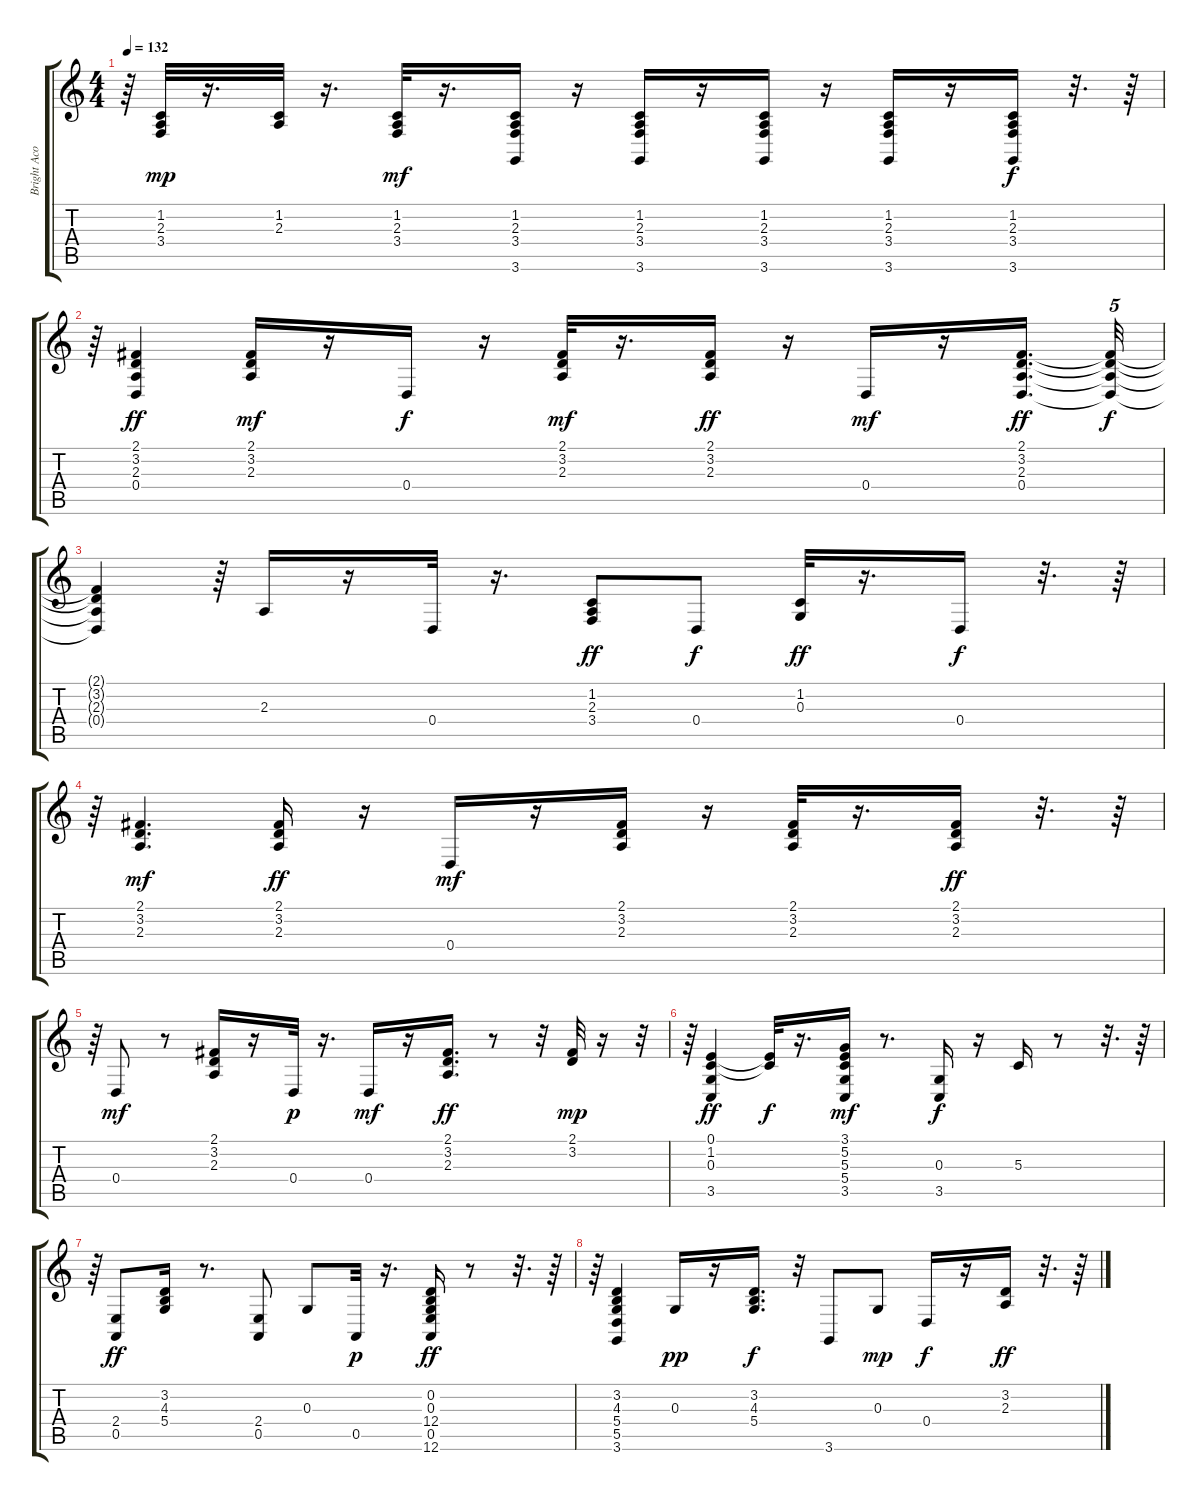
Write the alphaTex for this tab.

\track ("Bright Acoustic" "Bright Aco") {instrument brightacousticpiano}
\staff {score tabs}
\tuning (E4 B3 G3 D3 A2 E2) {hide}
\ts (4 4)
\tempo 132
\clef g2
\ks c
r.64{dy mf} (1.2 2.3 3.4).32{dy mp} r.16{d} (1.2 2.3).32 r.16{d} (1.2 2.3 3.4).32{dy mf} r.16{d} (1.2 2.3 3.4 3.6).16 r.16 (1.2 2.3 3.4 3.6).16 r.16 (1.2 2.3 3.4 3.6).16 r.16 (1.2 2.3 3.4 3.6).16 r.16 (1.2 2.3 3.4 3.6).16{dy f} r.32{d} r.64 |
r.64 (2.1 3.2 2.3 0.4).4{dy ff} (2.1 3.2 2.3).16{dy mf} r.16 0.4.16{dy f} r.16 (2.1 3.2 2.3).32{dy mf} r.16{d} (2.1 3.2 2.3).16{dy ff} r.16 0.4.16{dy mf} r.16 (2.1 3.2 2.3 0.4).16{d dy ff} (2.1{t} 3.2{t} 2.3{t} 0.4{t}).32{tu (5 4) dy f} |
(2.1{t} 3.2{t} 2.3{t} 0.4{t}).4 r.64 2.3.16 r.16 0.4.32 r.16{d} (1.2 2.3 3.4).8{dy ff} 0.4.8{dy f} (1.2 0.3).32{dy ff} r.16{d} 0.4.16{dy f} r.32{d} r.64 |
r.64 (2.1 3.2 2.3).4{d dy mf} (2.1 3.2 2.3).16{dy ff} r.16 0.4.16{dy mf} r.16 (2.1 3.2 2.3).16 r.16 (2.1 3.2 2.3).32 r.16{d} (2.1 3.2 2.3).16{dy ff} r.32{d} r.64 |
r.64 0.4.8{dy mf} r.8 (2.1 3.2 2.3).16 r.16 0.4.32{dy p} r.16{d} 0.4.16{dy mf} r.16 (2.1 3.2 2.3).16{d dy ff} r.8 r.32 (2.1 3.2).32{dy mp} r.16 r.32{tu (5 4)} |
r.64 (0.1 1.2 0.3 3.5).4{dy ff} (0.1{t} 1.2{t}).32{dy f} r.16{d} (3.1 5.2 5.3 5.4 3.5).16{dy mf} r.8{d} (0.3 3.5).16{dy f} r.16 5.3.16 r.8 r.32{d} r.64 |
r.64 (2.4 0.5).8{dy ff} (3.2 4.3 5.4).16 r.8{d} (2.4 0.5).8 0.3.8 0.5.32{dy p} r.16{d} (0.2 0.3 12.4 0.5 12.6).16{dy ff} r.8 r.32{d} r.64 |
r.64 (3.2 4.3 5.4 5.5 3.6).4 0.3.16{dy pp} r.16 (3.2 4.3 5.4).16{d dy f} r.32 3.6.8 0.3.8{dy mp} 0.4.16{dy f} r.16 (3.2 2.3).16{dy ff} r.32{d} r.64
